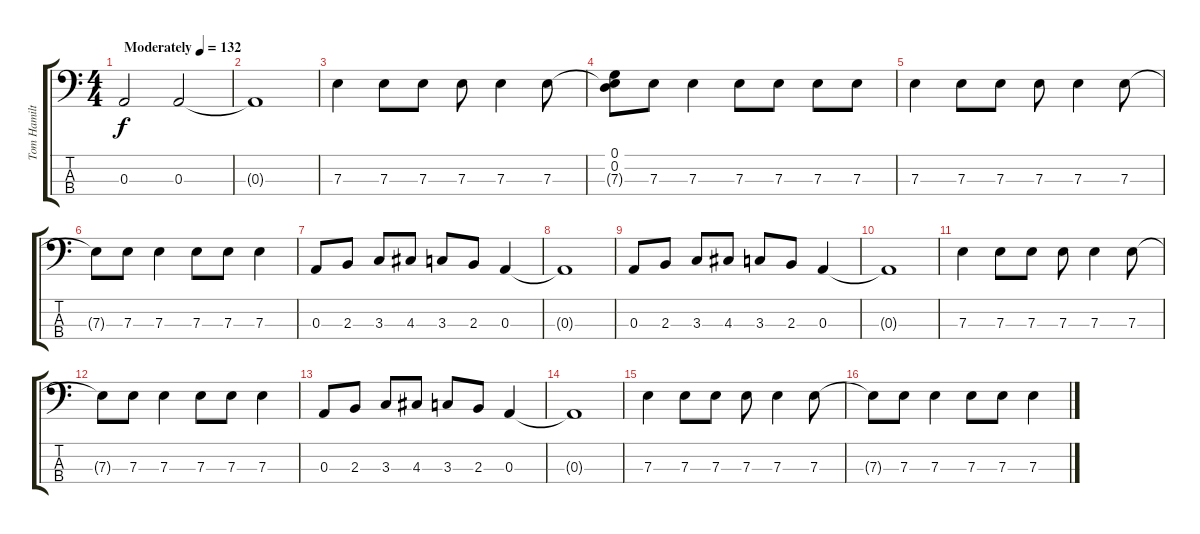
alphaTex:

\track ("Tom Hamilton [Bass]" "Tom Hamilt") {instrument electricbassfinger}
\staff {score tabs}
\tuning (G2 D2 A1 E1) {hide}
\ts (4 4)
\tempo (132 "Moderately")
\clef f4
\ks c
0.3.2{dy f instrument electricbassfinger beam Up} 0.3.2 |
0.3{t}.1 |
7.3.4 7.3.8 7.3.8 7.3.8 7.3.4 7.3.8 |
(0.1 0.2 7.3{t}).8 7.3.8 7.3.4 7.3.8 7.3.8 7.3.8 7.3.8 |
7.3.4 7.3.8 7.3.8 7.3.8 7.3.4 7.3.8 |
7.3{t}.8 7.3.8 7.3.4 7.3.8 7.3.8 7.3.4 |
0.3.8 2.3.8 3.3.8 4.3.8 3.3.8 2.3.8 0.3.4 |
0.3{t}.1 |
0.3.8 2.3.8 3.3.8 4.3.8 3.3.8 2.3.8 0.3.4 |
0.3{t}.1 |
7.3.4 7.3.8 7.3.8 7.3.8 7.3.4 7.3.8 |
7.3{t}.8 7.3.8 7.3.4 7.3.8 7.3.8 7.3.4 |
0.3.8 2.3.8 3.3.8 4.3.8 3.3.8 2.3.8 0.3.4 |
0.3{t}.1 |
7.3.4 7.3.8 7.3.8 7.3.8 7.3.4 7.3.8 |
7.3{t}.8 7.3.8 7.3.4 7.3.8 7.3.8 7.3.4
